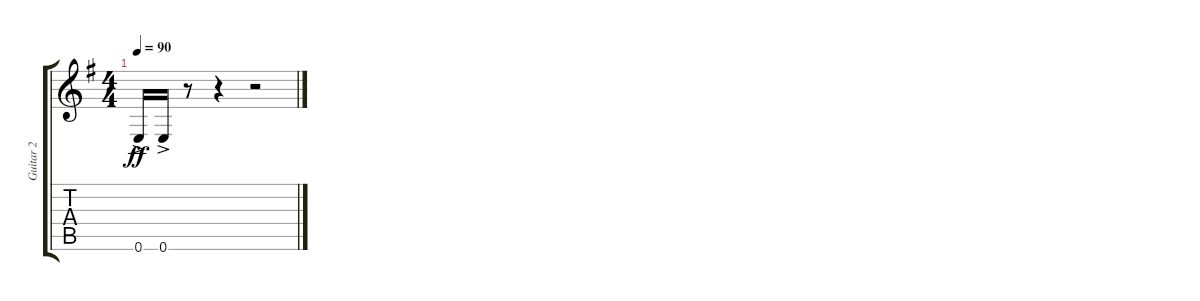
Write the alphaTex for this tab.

\track ("Guitar 2" "Guitar 2") {instrument overdrivenguitar}
\staff {score tabs}
\tuning (E4 B3 G3 D3 A2 E2) {hide}
\ts (4 4)
\tempo 90
\clef g2
\ks g
0.6{ac}.16{dy ff} 0.6{ac}.16 r.8 r.4 r.2
